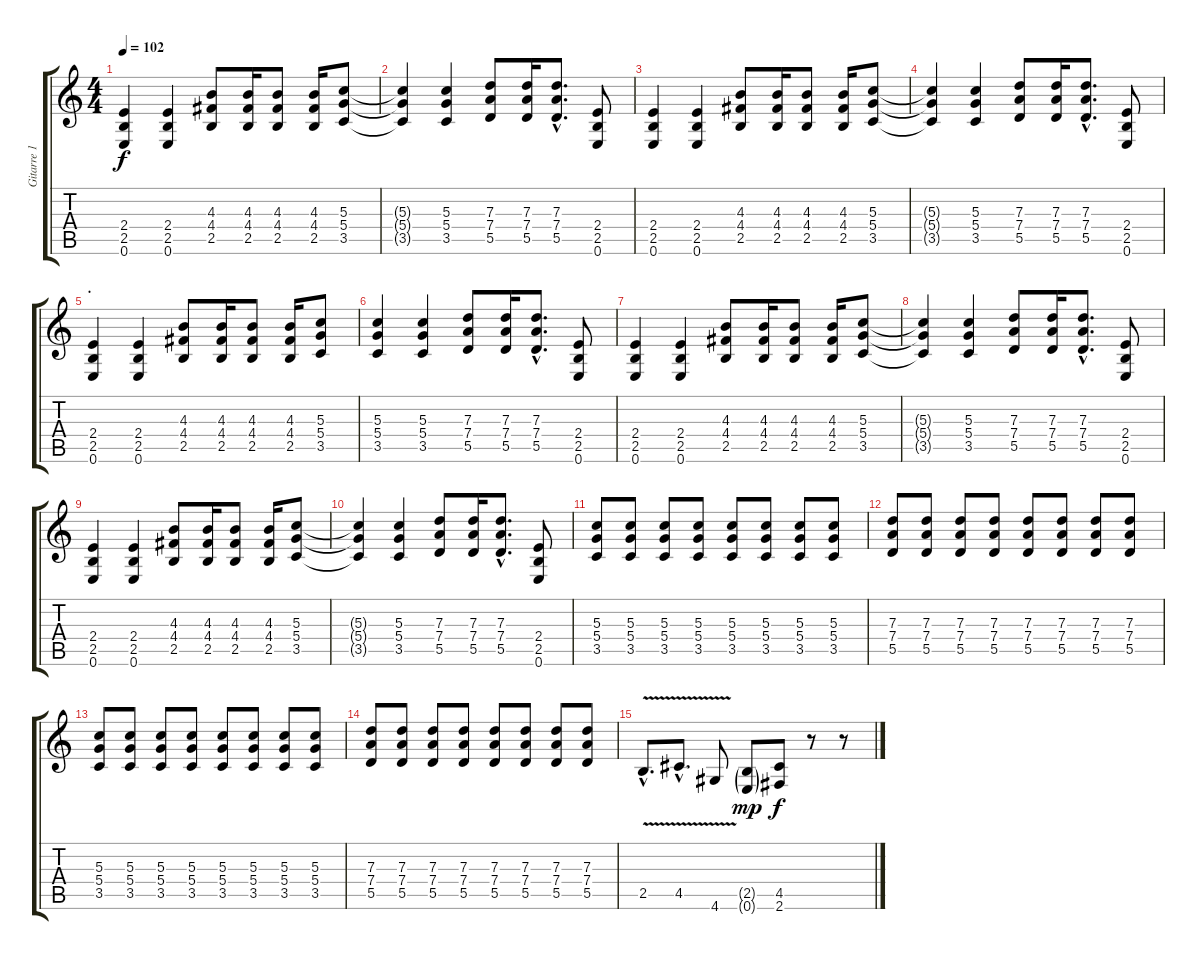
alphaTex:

\track ("Gitarre 1" "Gitarre 1") {instrument electricguitarclean}
\staff {score tabs}
\tuning (E4 B3 G3 D3 A2 E2) {hide}
\ts (4 4)
\tempo 102
\clef g2
\ks c
(2.4 2.5 0.6).4{dy f instrument distortionguitar} (2.4 2.5 0.6).4 (4.3 4.4 2.5).8 (4.3 4.4 2.5).16 (4.3 4.4 2.5).8 (4.3 4.4 2.5).16 (5.3 5.4 3.5).8 |
(5.3{t} 5.4{t} 3.5{t}).4 (5.3 5.4 3.5).4 (7.3 7.4 5.5).8 (7.3 7.4 5.5).16 (7.3{hac} 7.4{hac} 5.5{hac}).8{d} (2.4 2.5 0.6).8 |
(2.4 2.5 0.6).4{instrument distortionguitar} (2.4 2.5 0.6).4 (4.3 4.4 2.5).8 (4.3 4.4 2.5).16 (4.3 4.4 2.5).8 (4.3 4.4 2.5).16 (5.3 5.4 3.5).8 |
(5.3{t} 5.4{t} 3.5{t}).4 (5.3 5.4 3.5).4 (7.3 7.4 5.5).8 (7.3 7.4 5.5).16 (7.3{hac} 7.4{hac} 5.5{hac}).8{d} (2.4 2.5 0.6).8 |
\section ("" ".")
(2.4 2.5 0.6).4{instrument distortionguitar} (2.4 2.5 0.6).4 (4.3 4.4 2.5).8 (4.3 4.4 2.5).16 (4.3 4.4 2.5).8 (4.3 4.4 2.5).16 (5.3 5.4 3.5).8 |
(5.3 5.4 3.5).4 (5.3 5.4 3.5).4 (7.3 7.4 5.5).8 (7.3 7.4 5.5).16 (7.3{hac} 7.4{hac} 5.5{hac}).8{d} (2.4 2.5 0.6).8 |
(2.4 2.5 0.6).4{instrument distortionguitar} (2.4 2.5 0.6).4 (4.3 4.4 2.5).8 (4.3 4.4 2.5).16 (4.3 4.4 2.5).8 (4.3 4.4 2.5).16 (5.3 5.4 3.5).8 |
(5.3{t} 5.4{t} 3.5{t}).4 (5.3 5.4 3.5).4 (7.3 7.4 5.5).8 (7.3 7.4 5.5).16 (7.3{hac} 7.4{hac} 5.5{hac}).8{d} (2.4 2.5 0.6).8 |
(2.4 2.5 0.6).4{instrument distortionguitar} (2.4 2.5 0.6).4 (4.3 4.4 2.5).8 (4.3 4.4 2.5).16 (4.3 4.4 2.5).8 (4.3 4.4 2.5).16 (5.3 5.4 3.5).8 |
(5.3{t} 5.4{t} 3.5{t}).4 (5.3 5.4 3.5).4 (7.3 7.4 5.5).8 (7.3 7.4 5.5).16 (7.3{hac} 7.4{hac} 5.5{hac}).8{d} (2.4 2.5 0.6).8 |
(5.3 5.4 3.5).8{instrument distortionguitar} (5.3 5.4 3.5).8 (5.3 5.4 3.5).8 (5.3 5.4 3.5).8 (5.3 5.4 3.5).8 (5.3 5.4 3.5).8 (5.3 5.4 3.5).8 (5.3 5.4 3.5).8 |
(7.3 7.4 5.5).8 (7.3 7.4 5.5).8 (7.3 7.4 5.5).8 (7.3 7.4 5.5).8 (7.3 7.4 5.5).8 (7.3 7.4 5.5).8 (7.3 7.4 5.5).8 (7.3 7.4 5.5).8 |
(5.3 5.4 3.5).8 (5.3 5.4 3.5).8 (5.3 5.4 3.5).8 (5.3 5.4 3.5).8 (5.3 5.4 3.5).8 (5.3 5.4 3.5).8 (5.3 5.4 3.5).8 (5.3 5.4 3.5).8 |
(7.3 7.4 5.5).8{instrument distortionguitar} (7.3 7.4 5.5).8 (7.3 7.4 5.5).8 (7.3 7.4 5.5).8 (7.3 7.4 5.5).8 (7.3 7.4 5.5).8 (7.3 7.4 5.5).8 (7.3 7.4 5.5).8 |
2.5{v hac}.8{d instrument distortionguitar} 4.5{v hac}.8{d} 4.6{v}.8 (2.5{g} 0.6{g}).8{dy mp} (4.5 2.6).8{dy f} r.8 r.8
